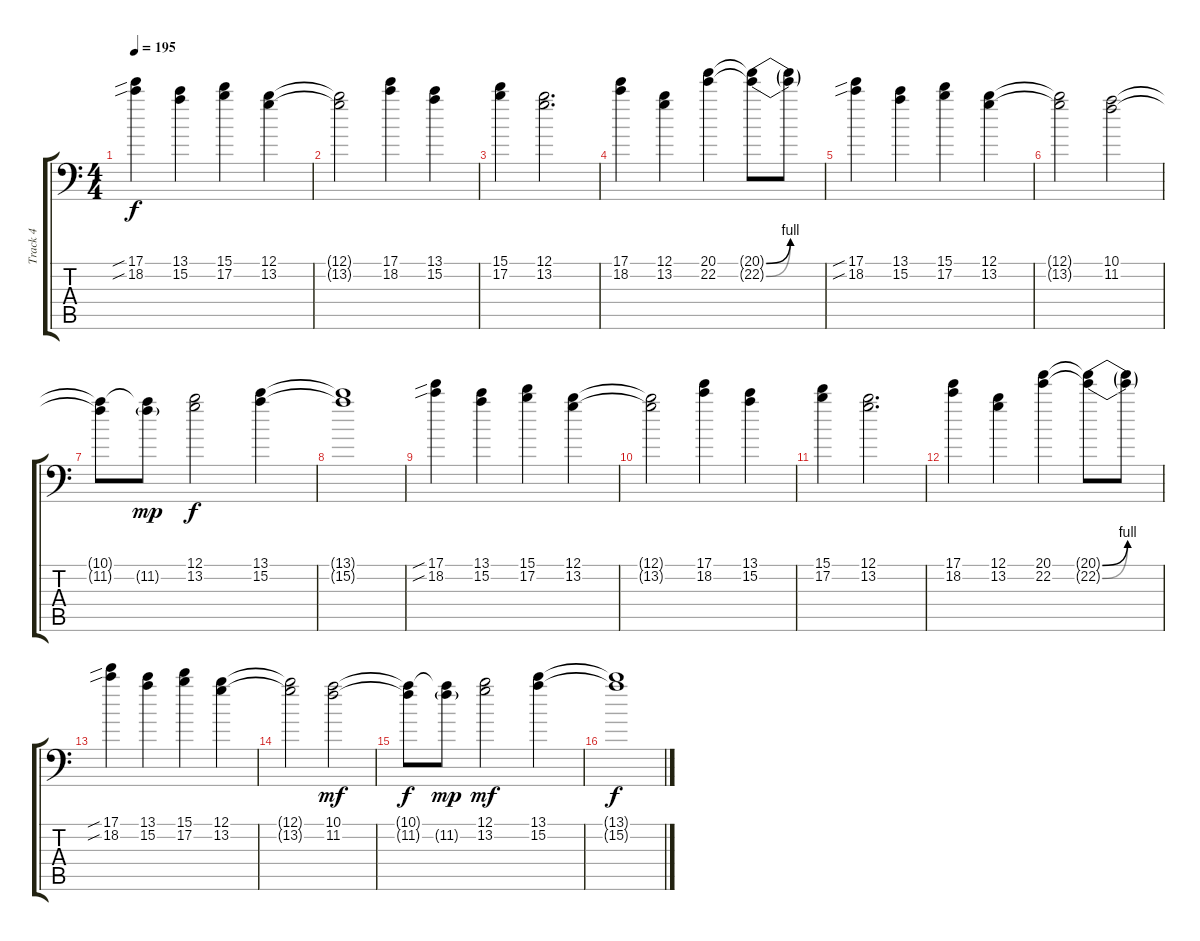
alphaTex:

\track ("Track 4" "Track 4") {instrument overdrivenguitar}
\staff {score tabs}
\tuning (B3 Gb3 D3 A2 E2 A1) {hide}
\ts (4 4)
\tempo 195
\clef f4
\ks c
(17.1{sib} 18.2{sib}).4{dy f} (13.1 15.2).4 (15.1 17.2).4 (12.1 13.2).4 |
(12.1{t} 13.2{t}).2 (17.1 18.2).4 (13.1 15.2).4 |
(15.1 17.2).4 (12.1 13.2).2{d} |
(17.1 18.2).4 (12.1 13.2).4 (20.1 22.2).4 (20.1{be (bend 0 0 60 4) t} 22.2{be (bend 0 0 60 4) t}).8 (20.1{be (hold 0 0 60 0) t} 22.2{be (hold 0 0 60 0) t}).8 |
(17.1{sib} 18.2{sib}).4 (13.1 15.2).4 (15.1 17.2).4 (12.1 13.2).4 |
(12.1{t} 13.2{t}).2 (10.1 11.2).2 |
(10.1{t} 11.2{t}).8 (10.1{t} 11.2{g}).8{dy mp} (12.1 13.2).2{dy f} (13.1 15.2).4 |
(13.1{t} 15.2{t}).1 |
(17.1{sib} 18.2{sib}).4 (13.1 15.2).4 (15.1 17.2).4 (12.1 13.2).4 |
(12.1{t} 13.2{t}).2 (17.1 18.2).4 (13.1 15.2).4 |
(15.1 17.2).4 (12.1 13.2).2{d} |
(17.1 18.2).4 (12.1 13.2).4 (20.1 22.2).4 (20.1{be (bend 0 0 60 4) t} 22.2{be (bend 0 0 60 4) t}).8 (20.1{be (hold 0 0 60 0) t} 22.2{be (hold 0 0 60 0) t}).8 |
(17.1{sib} 18.2{sib}).4 (13.1 15.2).4 (15.1 17.2).4 (12.1 13.2).4 |
(12.1{t} 13.2{t}).2 (10.1 11.2).2{dy mf} |
(10.1{t} 11.2{t}).8{dy f} (10.1{t} 11.2{g}).8{dy mp} (12.1 13.2).2{dy mf} (13.1 15.2).4 |
(13.1{t} 15.2{t}).1{dy f}
